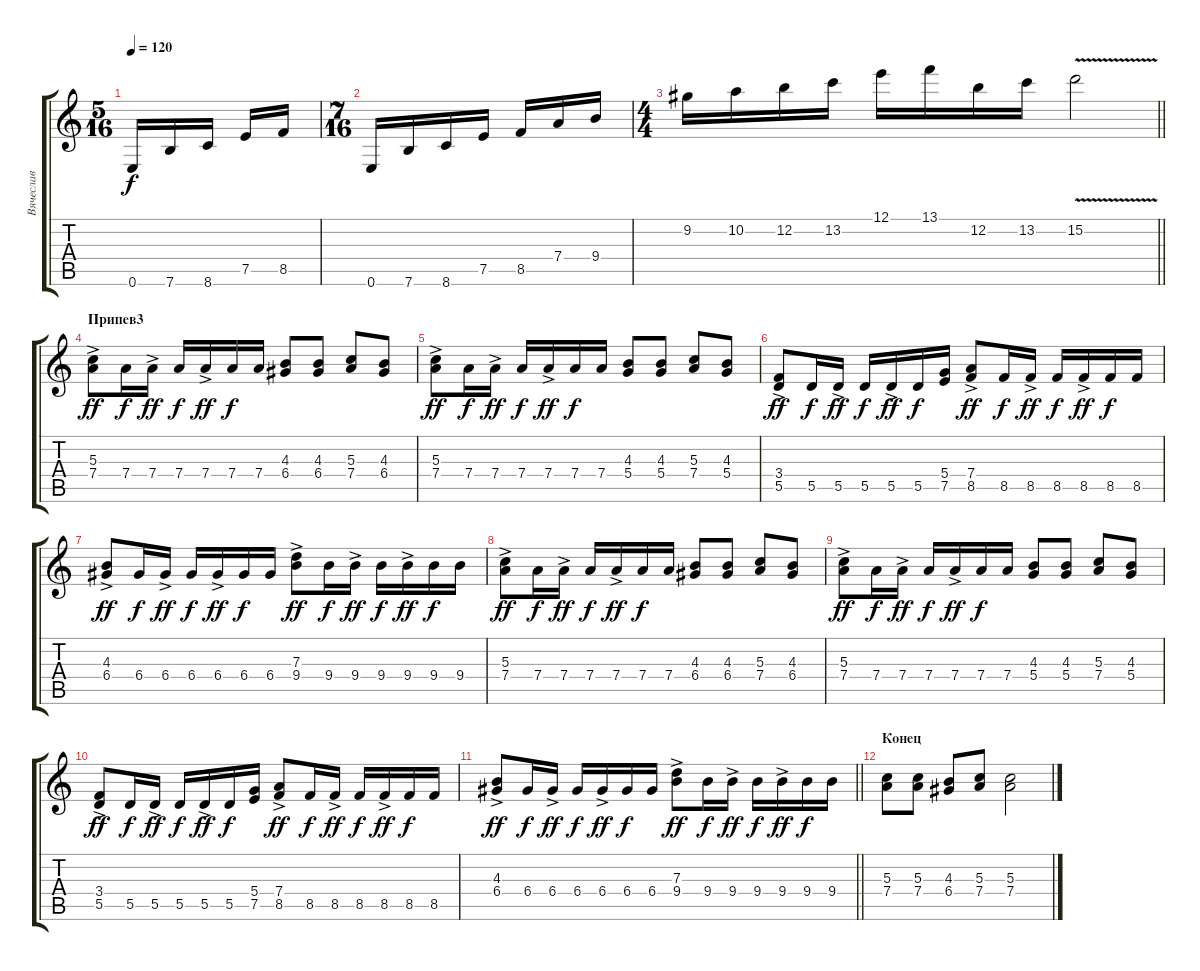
\track ("Вячеслав" "Вячеслав") {instrument distortionguitar}
\staff {score tabs}
\tuning (E4 B3 G3 D3 A2 E2) {hide}
\ts (5 16)
\tempo 120
\clef g2
\ks c
0.6.16{dy f} 7.6.16 8.6.16 7.5.16 8.5.16 |
\ts (7 16)
0.6.16 7.6.16 8.6.16 7.5.16 8.5.16 7.4.16 9.4.16 |
\ts (4 4)
\barLineRight lightlight
9.2.16 10.2.16 12.2.16 13.2.16 12.1.16 13.1.16 12.2.16 13.2.16 15.2{v}.2 |
\section ("" "Припев3")
(5.3{ac} 7.4).8{dy ff} 7.4.16{dy f} 7.4{ac}.16{dy ff} 7.4.16{dy f} 7.4{ac}.16{dy ff} 7.4.16{dy f} 7.4.16 (4.3 6.4).8 (4.3 6.4).8 (5.3 7.4).8 (4.3 6.4).8 |
(5.3{ac} 7.4).8{dy ff} 7.4.16{dy f} 7.4{ac}.16{dy ff} 7.4.16{dy f} 7.4{ac}.16{dy ff} 7.4.16{dy f} 7.4.16 (4.3 5.4).8 (4.3 5.4).8 (5.3 7.4).8 (4.3 5.4).8 |
(3.4 5.5{ac}).8{dy ff} 5.5.16{dy f} 5.5{ac}.16{dy ff} 5.5.16{dy f} 5.5{ac}.16{dy ff} 5.5.16{dy f} (5.4 7.5).16 (7.4 8.5{ac}).8{dy ff} 8.5.16{dy f} 8.5{ac}.16{dy ff} 8.5.16{dy f} 8.5{ac}.16{dy ff} 8.5.16{dy f} 8.5.16 |
(4.3 6.4{ac}).8{dy ff} 6.4.16{dy f} 6.4{ac}.16{dy ff} 6.4.16{dy f} 6.4{ac}.16{dy ff} 6.4.16{dy f} 6.4.16 (7.3 9.4{ac}).8{dy ff} 9.4.16{dy f} 9.4{ac}.16{dy ff} 9.4.16{dy f} 9.4{ac}.16{dy ff} 9.4.16{dy f} 9.4.16 |
(5.3{ac} 7.4).8{dy ff} 7.4.16{dy f} 7.4{ac}.16{dy ff} 7.4.16{dy f} 7.4{ac}.16{dy ff} 7.4.16{dy f} 7.4.16 (4.3 6.4).8 (4.3 6.4).8 (5.3 7.4).8 (4.3 6.4).8 |
(5.3{ac} 7.4).8{dy ff} 7.4.16{dy f} 7.4{ac}.16{dy ff} 7.4.16{dy f} 7.4{ac}.16{dy ff} 7.4.16{dy f} 7.4.16 (4.3 5.4).8 (4.3 5.4).8 (5.3 7.4).8 (4.3 5.4).8 |
(3.4 5.5{ac}).8{dy ff} 5.5.16{dy f} 5.5{ac}.16{dy ff} 5.5.16{dy f} 5.5{ac}.16{dy ff} 5.5.16{dy f} (5.4 7.5).16 (7.4 8.5{ac}).8{dy ff} 8.5.16{dy f} 8.5{ac}.16{dy ff} 8.5.16{dy f} 8.5{ac}.16{dy ff} 8.5.16{dy f} 8.5.16 |
\barLineRight lightlight
(4.3 6.4{ac}).8{dy ff} 6.4.16{dy f} 6.4{ac}.16{dy ff} 6.4.16{dy f} 6.4{ac}.16{dy ff} 6.4.16{dy f} 6.4.16 (7.3 9.4{ac}).8{dy ff} 9.4.16{dy f} 9.4{ac}.16{dy ff} 9.4.16{dy f} 9.4{ac}.16{dy ff} 9.4.16{dy f} 9.4.16 |
\section ("" "Конец")
(5.3 7.4).8 (5.3 7.4).8 (4.3 6.4).8 (5.3 7.4).8 (5.3 7.4).2
